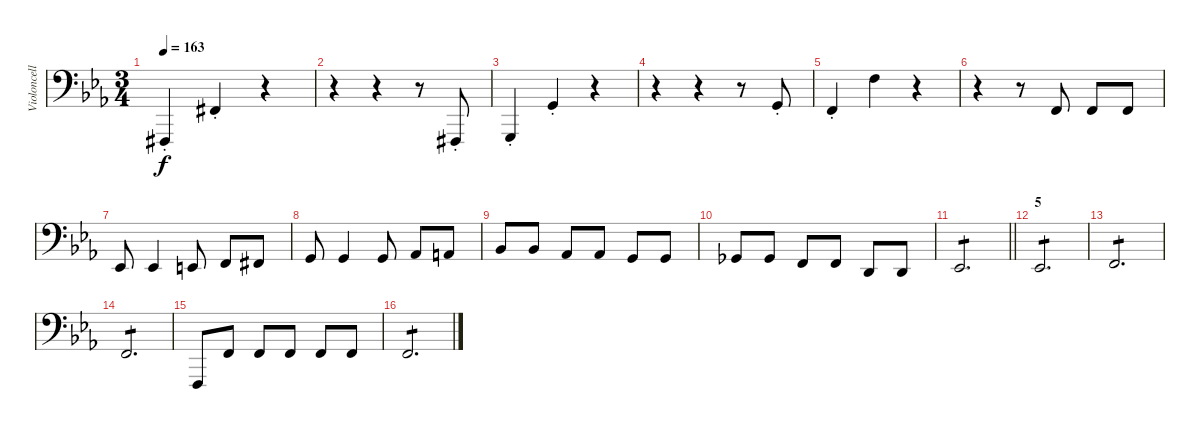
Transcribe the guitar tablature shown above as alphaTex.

\track ("Violoncello" "Violoncell") {instrument cello}
\staff {score}
\tuning (G2 D2 A1 E1 B0) {hide}
\ts (3 4)
\tempo 163
\clef f4
\ks eb
2.4{st acc #}.4{dy f} 4.2{st acc #}.4 r.4 |
r.4 r.4 r.8 2.4{st acc #}.8 |
3.4{st}.4 0.1{st}.4 r.4 |
r.4 r.4 r.8 0.1{st}.8 |
3.2{st}.4 10.1.4 r.4 |
r.4 r.8 3.2.8 3.2.8 3.2.8 |
1.2.8 1.2.4 2.2.8 3.2.8 4.2{acc #}.8 |
0.1.8 0.1.4 0.1.8 1.1.8 2.1.8 |
3.1.8 3.1.8 1.1.8 1.1.8 0.1.8 0.1.8 |
4.2.8 4.2.8 3.2.8 3.2.8 0.2.8 0.2.8 |
\barLineRight lightlight
1.2.2{d tp 1} |
\section ("" "5")
1.2.2{d tp 1} |
3.2.2{d tp 1} |
3.2.2{d tp 1} |
1.4.8 3.2.8 3.2.8 3.2.8 3.2.8 3.2.8 |
3.2.2{d tp 1}
